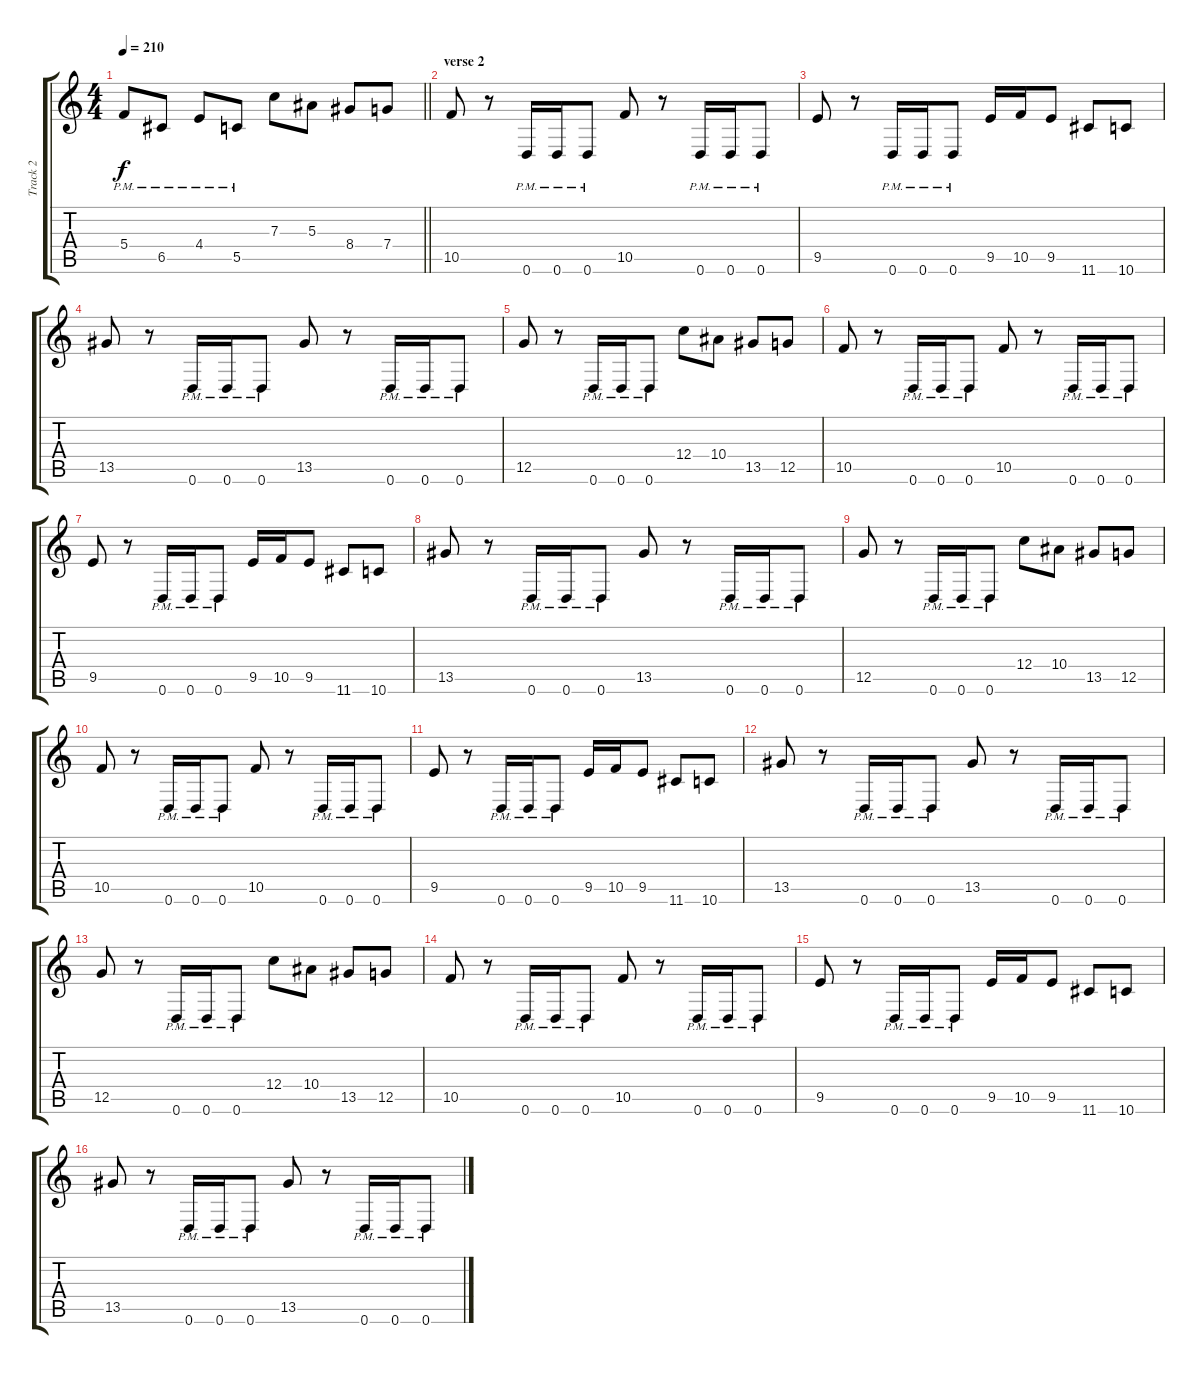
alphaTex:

\track ("Track 2" "Track 2") {instrument distortionguitar}
\staff {score tabs}
\tuning (D4 A3 F3 C3 G2 D2) {hide}
\ts (4 4)
\tempo 210
\clef g2
\barLineRight lightlight
\ks c
5.4{pm}.8{dy f} 6.5{pm}.8 4.4{pm}.8 5.5{pm}.8 7.3.8 5.3.8 8.4.8 7.4.8 |
\section ("" "verse 2")
10.5.8 r.8 0.6{pm}.16 0.6{pm}.16 0.6{pm}.8 10.5.8 r.8 0.6{pm}.16 0.6{pm}.16 0.6{pm}.8 |
9.5.8 r.8 0.6{pm}.16 0.6{pm}.16 0.6{pm}.8 9.5.16 10.5.16 9.5.8 11.6.8 10.6.8 |
13.5.8 r.8 0.6{pm}.16 0.6{pm}.16 0.6{pm}.8 13.5.8 r.8 0.6{pm}.16 0.6{pm}.16 0.6{pm}.8 |
12.5.8 r.8 0.6{pm}.16 0.6{pm}.16 0.6{pm}.8 12.4.8 10.4.8 13.5.8 12.5.8 |
10.5.8 r.8 0.6{pm}.16 0.6{pm}.16 0.6{pm}.8 10.5.8 r.8 0.6{pm}.16 0.6{pm}.16 0.6{pm}.8 |
9.5.8 r.8 0.6{pm}.16 0.6{pm}.16 0.6{pm}.8 9.5.16 10.5.16 9.5.8 11.6.8 10.6.8 |
13.5.8 r.8 0.6{pm}.16 0.6{pm}.16 0.6{pm}.8 13.5.8 r.8 0.6{pm}.16 0.6{pm}.16 0.6{pm}.8 |
12.5.8 r.8 0.6{pm}.16 0.6{pm}.16 0.6{pm}.8 12.4.8 10.4.8 13.5.8 12.5.8 |
10.5.8 r.8 0.6{pm}.16 0.6{pm}.16 0.6{pm}.8 10.5.8 r.8 0.6{pm}.16 0.6{pm}.16 0.6{pm}.8 |
9.5.8 r.8 0.6{pm}.16 0.6{pm}.16 0.6{pm}.8 9.5.16 10.5.16 9.5.8 11.6.8 10.6.8 |
13.5.8 r.8 0.6{pm}.16 0.6{pm}.16 0.6{pm}.8 13.5.8 r.8 0.6{pm}.16 0.6{pm}.16 0.6{pm}.8 |
12.5.8 r.8 0.6{pm}.16 0.6{pm}.16 0.6{pm}.8 12.4.8 10.4.8 13.5.8 12.5.8 |
10.5.8 r.8 0.6{pm}.16 0.6{pm}.16 0.6{pm}.8 10.5.8 r.8 0.6{pm}.16 0.6{pm}.16 0.6{pm}.8 |
9.5.8 r.8 0.6{pm}.16 0.6{pm}.16 0.6{pm}.8 9.5.16 10.5.16 9.5.8 11.6.8 10.6.8 |
13.5.8 r.8 0.6{pm}.16 0.6{pm}.16 0.6{pm}.8 13.5.8 r.8 0.6{pm}.16 0.6{pm}.16 0.6{pm}.8
